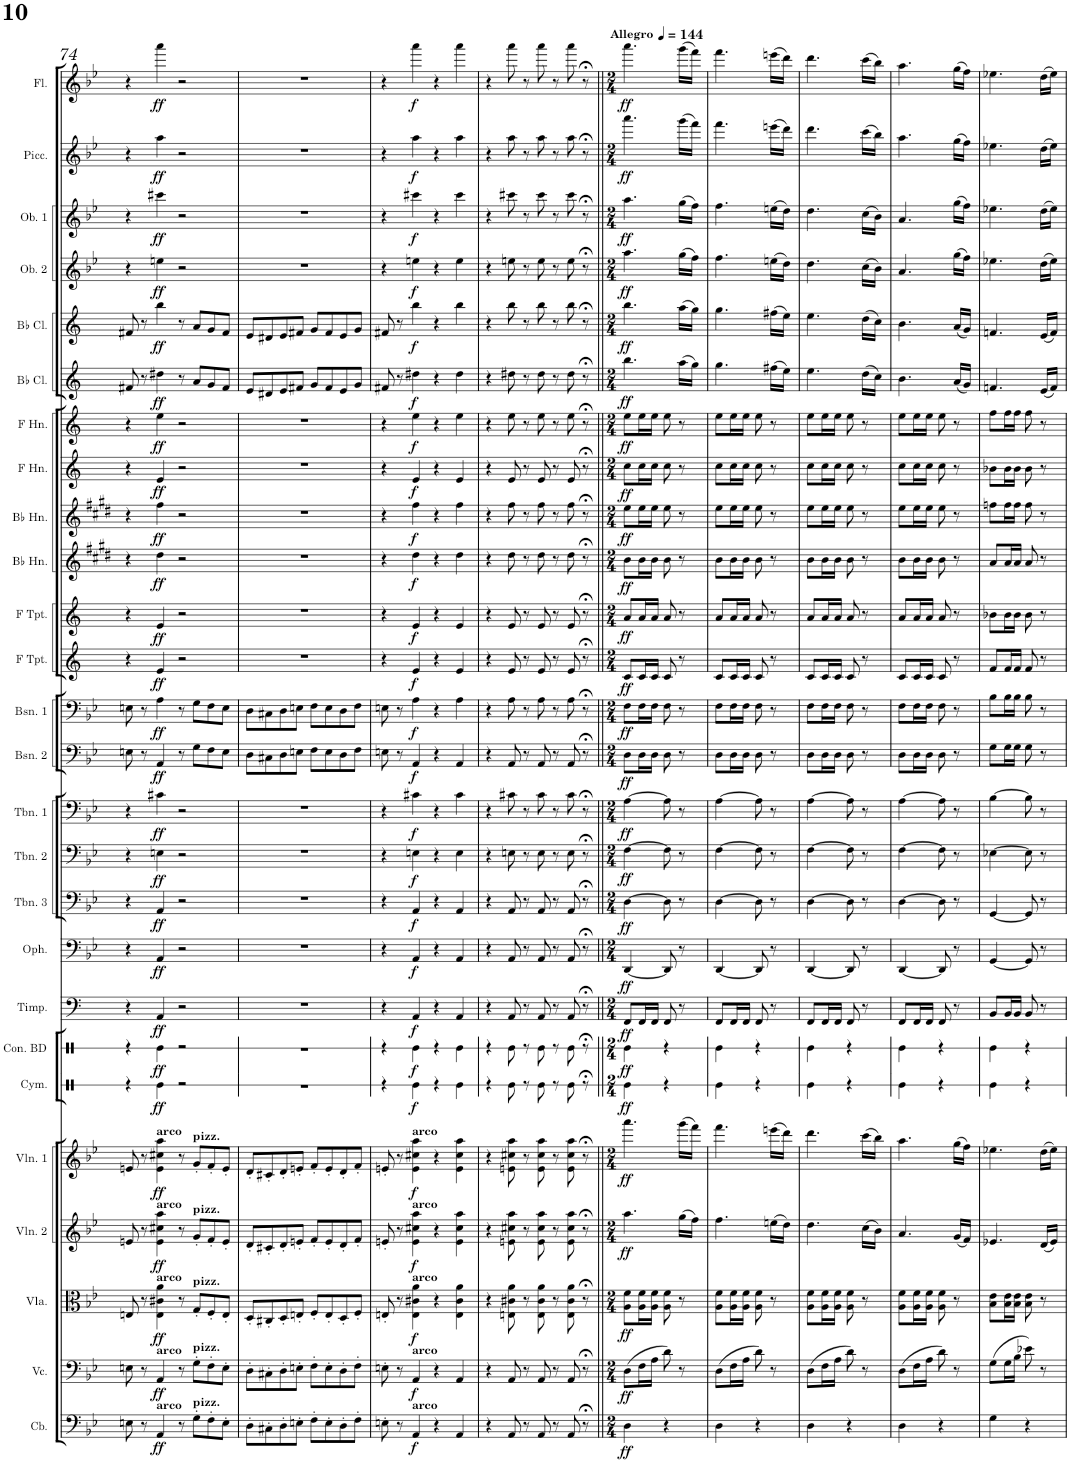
**kern	**dynam	**kern	**dynam	**kern	**dynam	**kern	**dynam	**kern	**dynam	**kern	**dynam	**kern	**dynam	**kern	**dynam	**kern	**dynam	**kern	**dynam	**kern	**dynam	**kern	**dynam	**kern	**dynam	**kern	**dynam	**kern	**dynam	**kern	**dynam	**kern	**dynam	**kern	**dynam	**kern	**dynam	**kern	**dynam	**kern	**dynam	**kern	**dynam	**kern	**dynam	**kern	**dynam
*part24	*part24	*part23	*part23	*part22	*part22	*part21	*part21	*part20	*part20	*part19	*part19	*part18	*part18	*part17	*part17	*part16	*part16	*part15	*part15	*part14	*part14	*part13	*part13	*part12	*part12	*part11	*part11	*part10	*part10	*part9	*part9	*part8	*part8	*part7	*part7	*part6	*part6	*part5	*part5	*part4	*part4	*part3	*part3	*part2	*part2	*part1	*part1
*staff24	*staff24	*staff23	*staff23	*staff22	*staff22	*staff21	*staff21	*staff20	*staff20	*staff19	*staff19	*staff18	*staff18	*staff17	*staff17	*staff16	*staff16	*staff15	*staff15	*staff14	*staff14	*staff13	*staff13	*staff12	*staff12	*staff11	*staff11	*staff10	*staff10	*staff9	*staff9	*staff8	*staff8	*staff7	*staff7	*staff6	*staff6	*staff5	*staff5	*staff4	*staff4	*staff3	*staff3	*staff2	*staff2	*staff1	*staff1
*I"Contrabass	*	*I"Violoncello	*	*I"Viola	*	*I"Violin 2	*	*I"Violin 1	*	*I"Timpani	*	*I"Ophicleide	*	*I"Trombone 3	*	*I"Trombone 2	*	*I"Trombone 1	*	*I"Bassoon 2	*	*I"Bassoon 1	*	*I"D Trumpet 2	*	*I"D Trumpet 1	*	*I"Horn in D 4	*	*I"Horn in D 3	*	*I"Horn in D 2	*	*I"Horn in D 1	*	*I"C Clarinet 2	*	*I"C Clarinet 1	*	*I"Oboe 2	*	*I"Oboe 1	*	*I"Piccolo	*	*I"Flute	*
*I'Cb.	*	*I'Vc.	*	*I'Vla.	*	*I'Vln. 2	*	*I'Vln. 1	*	*I'Timp.	*	*I'Oph.	*	*I'Tbn. 3	*	*I'Tbn. 2	*	*I'Tbn. 1	*	*I'Bsn. 2	*	*I'Bsn. 1	*	*I'D Tpt. 2	*	*I'D Tpt. 1	*	*	*	*	*	*	*	*	*	*I'C Cl. 2	*	*I'C Cl. 1	*	*I'Ob. 2	*	*I'Ob. 1	*	*I'Picc.	*	*I'Fl.	*
!!LO:PB:g=z
*clefF4	*	*clefF4	*	*clefC3	*	*clefG2	*	*clefG2	*	*clefF4	*	*clefF4	*	*clefF4	*	*clefF4	*	*clefF4	*	*clefF4	*	*clefF4	*	*clefG2	*	*clefG2	*	*clefG2	*	*clefG2	*	*clefG2	*	*clefG2	*	*clefG2	*	*clefG2	*	*clefG2	*	*clefG2	*	*clefG2	*	*clefG2	*
*Trd7c12	*	*	*	*	*	*	*	*	*	*	*	*Trd1c2	*	*	*	*	*	*	*	*	*	*	*	*Trd-3c-5	*	*Trd-3c-5	*	*Trd8c14	*	*Trd8c14	*	*Trd4c7	*	*Trd4c7	*	*Trd1c2	*	*Trd1c2	*	*	*	*	*	*Trd-7c-12	*	*	*
*k[b-e-]	*	*k[b-e-]	*	*k[b-e-]	*	*k[b-e-]	*	*k[b-e-]	*	*k[]	*	*k[b-e-]	*	*k[b-e-]	*	*k[b-e-]	*	*k[b-e-]	*	*k[b-e-]	*	*k[b-e-]	*	*k[]	*	*k[]	*	*k[f#c#g#d#]	*	*k[f#c#g#d#]	*	*k[]	*	*k[]	*	*k[]	*	*k[]	*	*k[b-e-]	*	*k[b-e-]	*	*k[b-e-]	*	*k[b-e-]	*
*M4/4	*	*M4/4	*	*M4/4	*	*M4/4	*	*M4/4	*	*M4/4	*	*M4/4	*	*M4/4	*	*M4/4	*	*M4/4	*	*M4/4	*	*M4/4	*	*M4/4	*	*M4/4	*	*M4/4	*	*M4/4	*	*M4/4	*	*M4/4	*	*M4/4	*	*M4/4	*	*M4/4	*	*M4/4	*	*M4/4	*	*M4/4	*
*met(c)	*	*met(c)	*	*met(c)	*	*met(c)	*	*met(c)	*	*met(c)	*	*met(c)	*	*met(c)	*	*met(c)	*	*met(c)	*	*met(c)	*	*met(c)	*	*met(c)	*	*met(c)	*	*met(c)	*	*met(c)	*	*met(c)	*	*met(c)	*	*met(c)	*	*met(c)	*	*met(c)	*	*met(c)	*	*met(c)	*	*met(c)	*
=74	=74	=74	=74	=74	=74	=74	=74	=74	=74	=74	=74	=74	=74	=74	=74	=74	=74	=74	=74	=74	=74	=74	=74	=74	=74	=74	=74	=74	=74	=74	=74	=74	=74	=74	=74	=74	=74	=74	=74	=74	=74	=74	=74	=74	=74	=74	=74
8En\	.	8En\	.	8En/	.	8en/	.	8en/	.	4r	.	4r	.	4r	.	4r	.	4r	.	8En\	.	8En\	.	4r	.	4r	.	4r	.	4r	.	4r	.	4r	.	8f#X/	.	8f#X/	.	4r	.	4r	.	4r	.	4r	.
8r	.	8r	.	8r	.	8r	.	8r	.	.	.	.	.	.	.	.	.	.	.	8r	.	8r	.	.	.	.	.	.	.	.	.	.	.	.	.	8r	.	8r	.	.	.	.	.	.	.	.	.
!	!	!	!	!	!	!	!	!LO:TX:a:B:t=arco	!	!	!	!	!	!	!	!	!	!	!	!	!	!	!	!	!	!	!	!	!	!	!	!	!	!	!	!	!	!	!	!	!	!	!	!	!	!	!
!	!	!	!	!	!	!LO:TX:a:B:t=arco	!	!	!	!	!	!	!	!	!	!	!	!	!	!	!	!	!	!	!	!	!	!	!	!	!	!	!	!	!	!	!	!	!	!	!	!	!	!	!	!	!
!	!	!	!	!LO:TX:a:B:t=arco	!	!	!	!	!	!	!	!	!	!	!	!	!	!	!	!	!	!	!	!	!	!	!	!	!	!	!	!	!	!	!	!	!	!	!	!	!	!	!	!	!	!	!
!	!	!LO:TX:a:B:t=arco	!	!	!	!	!	!	!	!	!	!	!	!	!	!	!	!	!	!	!	!	!	!	!	!	!	!	!	!	!	!	!	!	!	!	!	!	!	!	!	!	!	!	!	!	!
!LO:TX:a:B:t=arco	!	!	!	!	!	!	!	!	!	!	!	!	!	!	!	!	!	!	!	!	!	!	!	!	!	!	!	!	!	!	!	!	!	!	!	!	!	!	!	!	!	!	!	!	!	!	!
!	!LO:DY:b	!	!LO:DY:b	!	!LO:DY:b	!	!LO:DY:b	!	!LO:DY:b	!	!LO:DY:b	!	!LO:DY:b	!	!LO:DY:b	!	!LO:DY:b	!	!LO:DY:b	!	!LO:DY:b	!	!LO:DY:b	!	!LO:DY:b	!	!LO:DY:b	!	!LO:DY:b	!	!LO:DY:b	!	!LO:DY:b	!	!LO:DY:b	!	!LO:DY:b	!	!LO:DY:b	!	!LO:DY:b	!	!LO:DY:b	!	!LO:DY:b	!	!LO:DY:b
4AA/	ff	4AA/	ff	4E\ 4c#X\ 4a\	ff	4e\ 4cc#X\ 4aa\	ff	4e\ 4cc#X\ 4aa\	ff	4AA/	ff	4AA/	ff	4AA/	ff	4En\	ff	4c#X\	ff	4AA/	ff	4A\	ff	4e/	ff	4e/	ff	4dd#\	ff	4ff#\	ff	4e/	ff	4ee\	ff	4dd#X\	ff	4bb\	ff	4een\	ff	4ccc#X\	ff	4aa\	ff	4aaa\	ff
8r	.	8r	.	8r	.	8r	.	8r	.	2r	.	2r	.	2r	.	2r	.	2r	.	8r	.	8r	.	2r	.	2r	.	2r	.	2r	.	2r	.	2r	.	8r	.	8r	.	2r	.	2r	.	2r	.	2r	.
!	!	!	!	!	!	!	!	!LO:TX:a:B:t=pizz.	!	!	!	!	!	!	!	!	!	!	!	!	!	!	!	!	!	!	!	!	!	!	!	!	!	!	!	!	!	!	!	!	!	!	!	!	!	!	!
!	!	!	!	!	!	!LO:TX:a:B:t=pizz.	!	!	!	!	!	!	!	!	!	!	!	!	!	!	!	!	!	!	!	!	!	!	!	!	!	!	!	!	!	!	!	!	!	!	!	!	!	!	!	!	!
!	!	!	!	!LO:TX:a:B:t=pizz.	!	!	!	!	!	!	!	!	!	!	!	!	!	!	!	!	!	!	!	!	!	!	!	!	!	!	!	!	!	!	!	!	!	!	!	!	!	!	!	!	!	!	!
!	!	!LO:TX:a:B:t=pizz.	!	!	!	!	!	!	!	!	!	!	!	!	!	!	!	!	!	!	!	!	!	!	!	!	!	!	!	!	!	!	!	!	!	!	!	!	!	!	!	!	!	!	!	!	!
!LO:TX:a:B:t=pizz.	!	!	!	!	!	!	!	!	!	!	!	!	!	!	!	!	!	!	!	!	!	!	!	!	!	!	!	!	!	!	!	!	!	!	!	!	!	!	!	!	!	!	!	!	!	!	!
8G'\L	.	8G'\L	.	8G'/L	.	8g'/L	.	8g'/L	.	.	.	.	.	.	.	.	.	.	.	8G\L	.	8G\L	.	.	.	.	.	.	.	.	.	.	.	.	.	8a/L	.	8a/L	.	.	.	.	.	.	.	.	.
8F'\	.	8F'\	.	8F'/	.	8f'/	.	8f'/	.	.	.	.	.	.	.	.	.	.	.	8F\	.	8F\	.	.	.	.	.	.	.	.	.	.	.	.	.	8g/	.	8g/	.	.	.	.	.	.	.	.	.
8E'\J	.	8E'\J	.	8E'/J	.	8e'/J	.	8e'/J	.	.	.	.	.	.	.	.	.	.	.	8E\J	.	8E\J	.	.	.	.	.	.	.	.	.	.	.	.	.	8f#/J	.	8f#/J	.	.	.	.	.	.	.	.	.
=75	=75	=75	=75	=75	=75	=75	=75	=75	=75	=75	=75	=75	=75	=75	=75	=75	=75	=75	=75	=75	=75	=75	=75	=75	=75	=75	=75	=75	=75	=75	=75	=75	=75	=75	=75	=75	=75	=75	=75	=75	=75	=75	=75	=75	=75	=75	=75
8D'\L	.	8D'\L	.	8D'/L	.	8d'/L	.	8d'/L	.	1r	.	1r	.	1r	.	1r	.	1r	.	8D\L	.	8D\L	.	1r	.	1r	.	1r	.	1r	.	1r	.	1r	.	8e/L	.	8e/L	.	1r	.	1r	.	1r	.	1r	.
8C#X'\	.	8C#X'\	.	8C#X'/	.	8c#X'/	.	8c#X'/	.	.	.	.	.	.	.	.	.	.	.	8C#X\	.	8C#X\	.	.	.	.	.	.	.	.	.	.	.	.	.	8d#X/	.	8d#X/	.	.	.	.	.	.	.	.	.
8D'\	.	8D'\	.	8D'/	.	8d'/	.	8d'/	.	.	.	.	.	.	.	.	.	.	.	8D\	.	8D\	.	.	.	.	.	.	.	.	.	.	.	.	.	8e/	.	8e/	.	.	.	.	.	.	.	.	.
8En'\J	.	8En'\J	.	8En'/J	.	8en'/J	.	8en'/J	.	.	.	.	.	.	.	.	.	.	.	8En\J	.	8En\J	.	.	.	.	.	.	.	.	.	.	.	.	.	8f#X/J	.	8f#X/J	.	.	.	.	.	.	.	.	.
8F'\L	.	8F'\L	.	8F'/L	.	8f'/L	.	8f'/L	.	.	.	.	.	.	.	.	.	.	.	8F\L	.	8F\L	.	.	.	.	.	.	.	.	.	.	.	.	.	8g/L	.	8g/L	.	.	.	.	.	.	.	.	.
8E'\	.	8E'\	.	8E'/	.	8e'/	.	8e'/	.	.	.	.	.	.	.	.	.	.	.	8E\	.	8E\	.	.	.	.	.	.	.	.	.	.	.	.	.	8f#/	.	8f#/	.	.	.	.	.	.	.	.	.
8D'\	.	8D'\	.	8D'/	.	8d'/	.	8d'/	.	.	.	.	.	.	.	.	.	.	.	8D\	.	8D\	.	.	.	.	.	.	.	.	.	.	.	.	.	8e/	.	8e/	.	.	.	.	.	.	.	.	.
8F'\J	.	8F'\J	.	8F'/J	.	8f'/J	.	8f'/J	.	.	.	.	.	.	.	.	.	.	.	8F\J	.	8F\J	.	.	.	.	.	.	.	.	.	.	.	.	.	8g/J	.	8g/J	.	.	.	.	.	.	.	.	.
=76	=76	=76	=76	=76	=76	=76	=76	=76	=76	=76	=76	=76	=76	=76	=76	=76	=76	=76	=76	=76	=76	=76	=76	=76	=76	=76	=76	=76	=76	=76	=76	=76	=76	=76	=76	=76	=76	=76	=76	=76	=76	=76	=76	=76	=76	=76	=76
8En'\	.	8En'\	.	8En'/	.	8en'/	.	8en'/	.	4r	.	4r	.	4r	.	4r	.	4r	.	8En\	.	8En\	.	4r	.	4r	.	4r	.	4r	.	4r	.	4r	.	8f#X/	.	8f#X/	.	4r	.	4r	.	4r	.	4r	.
8r	.	8r	.	8r	.	8r	.	8r	.	.	.	.	.	.	.	.	.	.	.	8r	.	8r	.	.	.	.	.	.	.	.	.	.	.	.	.	8r	.	8r	.	.	.	.	.	.	.	.	.
!	!	!	!	!	!	!	!	!LO:TX:a:B:t=arco	!	!	!	!	!	!	!	!	!	!	!	!	!	!	!	!	!	!	!	!	!	!	!	!	!	!	!	!	!	!	!	!	!	!	!	!	!	!	!
!	!	!	!	!	!	!LO:TX:a:B:t=arco	!	!	!	!	!	!	!	!	!	!	!	!	!	!	!	!	!	!	!	!	!	!	!	!	!	!	!	!	!	!	!	!	!	!	!	!	!	!	!	!	!
!	!	!	!	!LO:TX:a:B:t=arco	!	!	!	!	!	!	!	!	!	!	!	!	!	!	!	!	!	!	!	!	!	!	!	!	!	!	!	!	!	!	!	!	!	!	!	!	!	!	!	!	!	!	!
!	!	!LO:TX:a:B:t=arco	!	!	!	!	!	!	!	!	!	!	!	!	!	!	!	!	!	!	!	!	!	!	!	!	!	!	!	!	!	!	!	!	!	!	!	!	!	!	!	!	!	!	!	!	!
!LO:TX:a:B:t=arco	!	!	!	!	!	!	!	!	!	!	!	!	!	!	!	!	!	!	!	!	!	!	!	!	!	!	!	!	!	!	!	!	!	!	!	!	!	!	!	!	!	!	!	!	!	!	!
!	!LO:DY:b	!	!LO:DY:b	!	!LO:DY:b	!	!LO:DY:b	!	!LO:DY:b	!	!LO:DY:b	!	!LO:DY:b	!	!LO:DY:b	!	!LO:DY:b	!	!LO:DY:b	!	!LO:DY:b	!	!LO:DY:b	!	!LO:DY:b	!	!LO:DY:b	!	!LO:DY:b	!	!LO:DY:b	!	!LO:DY:b	!	!LO:DY:b	!	!LO:DY:b	!	!LO:DY:b	!	!LO:DY:b	!	!LO:DY:b	!	!LO:DY:b	!	!LO:DY:b
4AA/	f	4AA/	f	4E\ 4c#X\ 4a\	f	4e\ 4cc#X\ 4aa\	f	4e\ 4cc#X\ 4aa\	f	4AA/	f	4AA/	f	4AA/	f	4En\	f	4c#X\	f	4AA/	f	4A\	f	4e/	f	4e/	f	4dd#\	f	4ff#\	f	4e/	f	4ee\	f	4dd#X\	f	4bb\	f	4een\	f	4ccc#X\	f	4aa\	f	4aaa\	f
4r	.	4r	.	4r	.	4r	.	4r	.	4r	.	4r	.	4r	.	4r	.	4r	.	4r	.	4r	.	4r	.	4r	.	4r	.	4r	.	4r	.	4r	.	4r	.	4r	.	4r	.	4r	.	4r	.	4r	.
4AA/	.	4AA/	.	4E\ 4c#\ 4a\	.	4e\ 4cc#\ 4aa\	.	4e\ 4cc#\ 4aa\	.	4AA/	.	4AA/	.	4AA/	.	4E\	.	4c#\	.	4AA/	.	4A\	.	4e/	.	4e/	.	4dd#\	.	4ff#\	.	4e/	.	4ee\	.	4dd#\	.	4bb\	.	4ee\	.	4ccc#\	.	4aa\	.	4aaa\	.
=77	=77	=77	=77	=77	=77	=77	=77	=77	=77	=77	=77	=77	=77	=77	=77	=77	=77	=77	=77	=77	=77	=77	=77	=77	=77	=77	=77	=77	=77	=77	=77	=77	=77	=77	=77	=77	=77	=77	=77	=77	=77	=77	=77	=77	=77	=77	=77
4r	.	4r	.	4r	.	4r	.	4r	.	4r	.	4r	.	4r	.	4r	.	4r	.	4r	.	4r	.	4r	.	4r	.	4r	.	4r	.	4r	.	4r	.	4r	.	4r	.	4r	.	4r	.	4r	.	4r	.
8AA/	.	8AA/	.	8En\ 8c#X\ 8a\	.	8en\ 8cc#X\ 8aa\	.	8en\ 8cc#X\ 8aa\	.	8AA/	.	8AA/	.	8AA/	.	8En\	.	8c#X\	.	8AA/	.	8A\	.	8e/	.	8e/	.	8dd#\	.	8ff#\	.	8e/	.	8ee\	.	8dd#X\	.	8bb\	.	8een\	.	8ccc#X\	.	8aa\	.	8aaa\	.
8r	.	8r	.	8r	.	8r	.	8r	.	8r	.	8r	.	8r	.	8r	.	8r	.	8r	.	8r	.	8r	.	8r	.	8r	.	8r	.	8r	.	8r	.	8r	.	8r	.	8r	.	8r	.	8r	.	8r	.
8AA/	.	8AA/	.	8E\ 8c#\ 8a\	.	8e\ 8cc#\ 8aa\	.	8e\ 8cc#\ 8aa\	.	8AA/	.	8AA/	.	8AA/	.	8E\	.	8c#\	.	8AA/	.	8A\	.	8e/	.	8e/	.	8dd#\	.	8ff#\	.	8e/	.	8ee\	.	8dd#\	.	8bb\	.	8ee\	.	8ccc#\	.	8aa\	.	8aaa\	.
8r	.	8r	.	8r	.	8r	.	8r	.	8r	.	8r	.	8r	.	8r	.	8r	.	8r	.	8r	.	8r	.	8r	.	8r	.	8r	.	8r	.	8r	.	8r	.	8r	.	8r	.	8r	.	8r	.	8r	.
8AA/	.	8AA/	.	8E\ 8c#\ 8a\	.	8e\ 8cc#\ 8aa\	.	8e\ 8cc#\ 8aa\	.	8AA/	.	8AA/	.	8AA/	.	8E\	.	8c#\	.	8AA/	.	8A\	.	8e/	.	8e/	.	8dd#\	.	8ff#\	.	8e/	.	8ee\	.	8dd#\	.	8bb\	.	8ee\	.	8ccc#\	.	8aa\	.	8aaa\	.
8r;<	.	8r;<	.	8r;<	.	8r;<	.	8r;<	.	8r;<	.	8r;<	.	8r;<	.	8r;<	.	8r;<	.	8r;<	.	8r;<	.	8r;<	.	8r;<	.	8r;<	.	8r;<	.	8r;<	.	8r;<	.	8r;<	.	8r;<	.	8r;<	.	8r;<	.	8r;<	.	8r;<	.
=78||	=78||	=78||	=78||	=78||	=78||	=78||	=78||	=78||	=78||	=78||	=78||	=78||	=78||	=78||	=78||	=78||	=78||	=78||	=78||	=78||	=78||	=78||	=78||	=78||	=78||	=78||	=78||	=78||	=78||	=78||	=78||	=78||	=78||	=78||	=78||	=78||	=78||	=78||	=78||	=78||	=78||	=78||	=78||	=78||	=78||	=78||	=78||
*M2/4	*	*M2/4	*	*M2/4	*	*M2/4	*	*M2/4	*	*M2/4	*	*M2/4	*	*M2/4	*	*M2/4	*	*M2/4	*	*M2/4	*	*M2/4	*	*M2/4	*	*M2/4	*	*M2/4	*	*M2/4	*	*M2/4	*	*M2/4	*	*M2/4	*	*M2/4	*	*M2/4	*	*M2/4	*	*M2/4	*	*M2/4	*
*	*	*	*	*	*	*	*	*	*	*	*	*	*	*	*	*	*	*	*	*	*	*	*	*	*	*	*	*	*	*	*	*	*	*	*	*	*	*	*	*	*	*	*	*	*	*MM144	*
!	!	!	!	!	!	!	!	!	!	!	!	!	!	!	!	!	!	!	!	!	!	!	!	!	!	!	!	!	!	!	!	!	!	!	!	!	!	!	!	!	!	!	!	!	!	!LO:TX:a:B:t=Allegro	!
!	!LO:DY:b	!	!LO:DY:b	!	!LO:DY:b	!	!LO:DY:b	!	!LO:DY:b	!	!LO:DY:b	!	!LO:DY:b	!	!LO:DY:b	!	!LO:DY:b	!	!LO:DY:b	!	!LO:DY:b	!	!LO:DY:b	!	!LO:DY:b	!	!LO:DY:b	!	!LO:DY:b	!	!LO:DY:b	!	!LO:DY:b	!	!LO:DY:b	!	!LO:DY:b	!	!LO:DY:b	!	!LO:DY:b	!	!LO:DY:b	!	!LO:DY:b	!	!LO:DY:b
4D\	ff	(8D\L	ff	8A\ 8f\L	ff	4.aa\	ff	4.aaa\	ff	8FF/L	ff	[4DD/	ff	[4D\	ff	[4F\	ff	[4A\	ff	8D\L	ff	8F\L	ff	8c/L	ff	8a/L	ff	8b\L	ff	8ee\L	ff	8cc\L	ff	8ee\L	ff	4.bb\	ff	4.bb\	ff	4.aa\	ff	4.aa\	ff	4.aaa\	ff	4.aaa\	ff
.	.	16F\L	.	16A\ 16f\L	.	.	.	.	.	16FF/L	.	.	.	.	.	.	.	.	.	16D\L	.	16F\L	.	16c/L	.	16a/L	.	16b\L	.	16ee\L	.	16cc\L	.	16ee\L	.	.	.	.	.	.	.	.	.	.	.	.	.
.	.	16A\JJ	.	16A\ 16f\JJ	.	.	.	.	.	16FF/JJ	.	.	.	.	.	.	.	.	.	16D\JJ	.	16F\JJ	.	16c/JJ	.	16a/JJ	.	16b\JJ	.	16ee\JJ	.	16cc\JJ	.	16ee\JJ	.	.	.	.	.	.	.	.	.	.	.	.	.
4r	.	8d\)	.	8A\ 8f\	.	.	.	.	.	8FF/	.	8DD/]	.	8D\]	.	8F\]	.	8A\]	.	8D\	.	8F\	.	8c/	.	8a/	.	8b\	.	8ee\	.	8cc\	.	8ee\	.	.	.	.	.	.	.	.	.	.	.	.	.
.	.	8r	.	8r	.	(16gg\LL	.	(16ggg\LL	.	8r	.	8r	.	8r	.	8r	.	8r	.	8r	.	8r	.	8r	.	8r	.	8r	.	8r	.	8r	.	8r	.	(16aa\LL	.	(16aa\LL	.	(16gg\LL	.	(16gg\LL	.	(16ggg\LL	.	(16ggg\LL	.
.	.	.	.	.	.	16ff\JJ)	.	16fff\JJ)	.	.	.	.	.	.	.	.	.	.	.	.	.	.	.	.	.	.	.	.	.	.	.	.	.	.	.	16gg\JJ)	.	16gg\JJ)	.	16ff\JJ)	.	16ff\JJ)	.	16fff\JJ)	.	16fff\JJ)	.
=79	=79	=79	=79	=79	=79	=79	=79	=79	=79	=79	=79	=79	=79	=79	=79	=79	=79	=79	=79	=79	=79	=79	=79	=79	=79	=79	=79	=79	=79	=79	=79	=79	=79	=79	=79	=79	=79	=79	=79	=79	=79	=79	=79	=79	=79	=79	=79
4D\	.	(8D\L	.	8A\ 8f\L	.	4.ff\	.	4.fff\	.	8FF/L	.	[4DD/	.	[4D\	.	[4F\	.	[4A\	.	8D\L	.	8F\L	.	8c/L	.	8a/L	.	8b\L	.	8ee\L	.	8cc\L	.	8ee\L	.	4.gg\	.	4.gg\	.	4.ff\	.	4.ff\	.	4.fff\	.	4.fff\	.
.	.	16F\L	.	16A\ 16f\L	.	.	.	.	.	16FF/L	.	.	.	.	.	.	.	.	.	16D\L	.	16F\L	.	16c/L	.	16a/L	.	16b\L	.	16ee\L	.	16cc\L	.	16ee\L	.	.	.	.	.	.	.	.	.	.	.	.	.
.	.	16A\JJ	.	16A\ 16f\JJ	.	.	.	.	.	16FF/JJ	.	.	.	.	.	.	.	.	.	16D\JJ	.	16F\JJ	.	16c/JJ	.	16a/JJ	.	16b\JJ	.	16ee\JJ	.	16cc\JJ	.	16ee\JJ	.	.	.	.	.	.	.	.	.	.	.	.	.
4r	.	8d\)	.	8A\ 8f\	.	.	.	.	.	8FF/	.	8DD/]	.	8D\]	.	8F\]	.	8A\]	.	8D\	.	8F\	.	8c/	.	8a/	.	8b\	.	8ee\	.	8cc\	.	8ee\	.	.	.	.	.	.	.	.	.	.	.	.	.
.	.	8r	.	8r	.	(16een\LL	.	(16eeen\LL	.	8r	.	8r	.	8r	.	8r	.	8r	.	8r	.	8r	.	8r	.	8r	.	8r	.	8r	.	8r	.	8r	.	(16ff#X\LL	.	(16ff#X\LL	.	(16een\LL	.	(16een\LL	.	(16eeen\LL	.	(16eeen\LL	.
.	.	.	.	.	.	16dd\JJ)	.	16ddd\JJ)	.	.	.	.	.	.	.	.	.	.	.	.	.	.	.	.	.	.	.	.	.	.	.	.	.	.	.	16ee\JJ)	.	16ee\JJ)	.	16dd\JJ)	.	16dd\JJ)	.	16ddd\JJ)	.	16ddd\JJ)	.
=80	=80	=80	=80	=80	=80	=80	=80	=80	=80	=80	=80	=80	=80	=80	=80	=80	=80	=80	=80	=80	=80	=80	=80	=80	=80	=80	=80	=80	=80	=80	=80	=80	=80	=80	=80	=80	=80	=80	=80	=80	=80	=80	=80	=80	=80	=80	=80
4D\	.	(8D\L	.	8A\ 8f\L	.	4.dd\	.	4.ddd\	.	8FF/L	.	[4DD/	.	[4D\	.	[4F\	.	[4A\	.	8D\L	.	8F\L	.	8c/L	.	8a/L	.	8b\L	.	8ee\L	.	8cc\L	.	8ee\L	.	4.ee\	.	4.ee\	.	4.dd\	.	4.dd\	.	4.ddd\	.	4.ddd\	.
.	.	16F\L	.	16A\ 16f\L	.	.	.	.	.	16FF/L	.	.	.	.	.	.	.	.	.	16D\L	.	16F\L	.	16c/L	.	16a/L	.	16b\L	.	16ee\L	.	16cc\L	.	16ee\L	.	.	.	.	.	.	.	.	.	.	.	.	.
.	.	16A\JJ	.	16A\ 16f\JJ	.	.	.	.	.	16FF/JJ	.	.	.	.	.	.	.	.	.	16D\JJ	.	16F\JJ	.	16c/JJ	.	16a/JJ	.	16b\JJ	.	16ee\JJ	.	16cc\JJ	.	16ee\JJ	.	.	.	.	.	.	.	.	.	.	.	.	.
4r	.	8d\)	.	8A\ 8f\	.	.	.	.	.	8FF/	.	8DD/]	.	8D\]	.	8F\]	.	8A\]	.	8D\	.	8F\	.	8c/	.	8a/	.	8b\	.	8ee\	.	8cc\	.	8ee\	.	.	.	.	.	.	.	.	.	.	.	.	.
.	.	8r	.	8r	.	(16cc\LL	.	(16ccc\LL	.	8r	.	8r	.	8r	.	8r	.	8r	.	8r	.	8r	.	8r	.	8r	.	8r	.	8r	.	8r	.	8r	.	(16dd\LL	.	(16dd\LL	.	(16cc\LL	.	(16cc\LL	.	(16ccc\LL	.	(16ccc\LL	.
.	.	.	.	.	.	16b-\JJ)	.	16bb-\JJ)	.	.	.	.	.	.	.	.	.	.	.	.	.	.	.	.	.	.	.	.	.	.	.	.	.	.	.	16cc\JJ)	.	16cc\JJ)	.	16b-\JJ)	.	16b-\JJ)	.	16bb-\JJ)	.	16bb-\JJ)	.
=81	=81	=81	=81	=81	=81	=81	=81	=81	=81	=81	=81	=81	=81	=81	=81	=81	=81	=81	=81	=81	=81	=81	=81	=81	=81	=81	=81	=81	=81	=81	=81	=81	=81	=81	=81	=81	=81	=81	=81	=81	=81	=81	=81	=81	=81	=81	=81
4D\	.	(8D\L	.	8A\ 8f\L	.	4.a/	.	4.aa\	.	8FF/L	.	[4DD/	.	[4D\	.	[4F\	.	[4A\	.	8D\L	.	8F\L	.	8c/L	.	8a/L	.	8b\L	.	8ee\L	.	8cc\L	.	8ee\L	.	4.b\	.	4.b\	.	4.a/	.	4.a/	.	4.aa\	.	4.aa\	.
.	.	16F\L	.	16A\ 16f\L	.	.	.	.	.	16FF/L	.	.	.	.	.	.	.	.	.	16D\L	.	16F\L	.	16c/L	.	16a/L	.	16b\L	.	16ee\L	.	16cc\L	.	16ee\L	.	.	.	.	.	.	.	.	.	.	.	.	.
.	.	16A\JJ	.	16A\ 16f\JJ	.	.	.	.	.	16FF/JJ	.	.	.	.	.	.	.	.	.	16D\JJ	.	16F\JJ	.	16c/JJ	.	16a/JJ	.	16b\JJ	.	16ee\JJ	.	16cc\JJ	.	16ee\JJ	.	.	.	.	.	.	.	.	.	.	.	.	.
4r	.	8d\)	.	8A\ 8f\	.	.	.	.	.	8FF/	.	8DD/]	.	8D\]	.	8F\]	.	8A\]	.	8D\	.	8F\	.	8c/	.	8a/	.	8b\	.	8ee\	.	8cc\	.	8ee\	.	.	.	.	.	.	.	.	.	.	.	.	.
.	.	8r	.	8r	.	(16g/LL	.	(16gg\LL	.	8r	.	8r	.	8r	.	8r	.	8r	.	8r	.	8r	.	8r	.	8r	.	8r	.	8r	.	8r	.	8r	.	(16a/LL	.	(16a/LL	.	(16gg\LL	.	(16gg\LL	.	(16gg\LL	.	(16gg\LL	.
.	.	.	.	.	.	16f/JJ)	.	16ff\JJ)	.	.	.	.	.	.	.	.	.	.	.	.	.	.	.	.	.	.	.	.	.	.	.	.	.	.	.	16g/JJ)	.	16g/JJ)	.	16ff\JJ)	.	16ff\JJ)	.	16ff\JJ)	.	16ff\JJ)	.
=82	=82	=82	=82	=82	=82	=82	=82	=82	=82	=82	=82	=82	=82	=82	=82	=82	=82	=82	=82	=82	=82	=82	=82	=82	=82	=82	=82	=82	=82	=82	=82	=82	=82	=82	=82	=82	=82	=82	=82	=82	=82	=82	=82	=82	=82	=82	=82
4G\	.	(8G\L	.	8B-\ 8e-\L	.	4.e-X/	.	4.ee-X\	.	8BB/L	.	[4GG/	.	[4GG/	.	[4E-X\	.	[4B-\	.	8G\L	.	8B-\L	.	8f/L	.	8b-X\L	.	8a/L	.	8ffn\L	.	8b-X\L	.	8ff\L	.	4.fn/	.	4.fn/	.	4.ee-X\	.	4.ee-X\	.	4.ee-X\	.	4.ee-X\	.
.	.	16G\L	.	16B-\ 16e-\L	.	.	.	.	.	16BB/L	.	.	.	.	.	.	.	.	.	16G\L	.	16B-\L	.	16f/L	.	16b-\L	.	16a/L	.	16ff\L	.	16b-\L	.	16ff\L	.	.	.	.	.	.	.	.	.	.	.	.	.
.	.	16B-\JJ	.	16B-\ 16e-\JJ	.	.	.	.	.	16BB/JJ	.	.	.	.	.	.	.	.	.	16G\JJ	.	16B-\JJ	.	16f/JJ	.	16b-\JJ	.	16a/JJ	.	16ff\JJ	.	16b-\JJ	.	16ff\JJ	.	.	.	.	.	.	.	.	.	.	.	.	.
4r	.	8e-X\)	.	8B-\ 8e-\	.	.	.	.	.	8BB/	.	8GG/]	.	8GG/]	.	8E-\]	.	8B-\]	.	8G\	.	8B-\	.	8f/	.	8b-\	.	8a/	.	8ff\	.	8b-\	.	8ff\	.	.	.	.	.	.	.	.	.	.	.	.	.
.	.	8r	.	8r	.	(16d/LL	.	(16dd\LL	.	8r	.	8r	.	8r	.	8r	.	8r	.	8r	.	8r	.	8r	.	8r	.	8r	.	8r	.	8r	.	8r	.	(16e/LL	.	(16e/LL	.	(16dd\LL	.	(16dd\LL	.	(16dd\LL	.	(16dd\LL	.
.	.	.	.	.	.	16e-/JJ)	.	16ee-\JJ)	.	.	.	.	.	.	.	.	.	.	.	.	.	.	.	.	.	.	.	.	.	.	.	.	.	.	.	16f/JJ)	.	16f/JJ)	.	16ee-\JJ)	.	16ee-\JJ)	.	16ee-\JJ)	.	16ee-\JJ)	.
=	=	=	=	=	=	=	=	=	=	=	=	=	=	=	=	=	=	=	=	=	=	=	=	=	=	=	=	=	=	=	=	=	=	=	=	=	=	=	=	=	=	=	=	=	=	=	=
*-	*-	*-	*-	*-	*-	*-	*-	*-	*-	*-	*-	*-	*-	*-	*-	*-	*-	*-	*-	*-	*-	*-	*-	*-	*-	*-	*-	*-	*-	*-	*-	*-	*-	*-	*-	*-	*-	*-	*-	*-	*-	*-	*-	*-	*-	*-	*-
